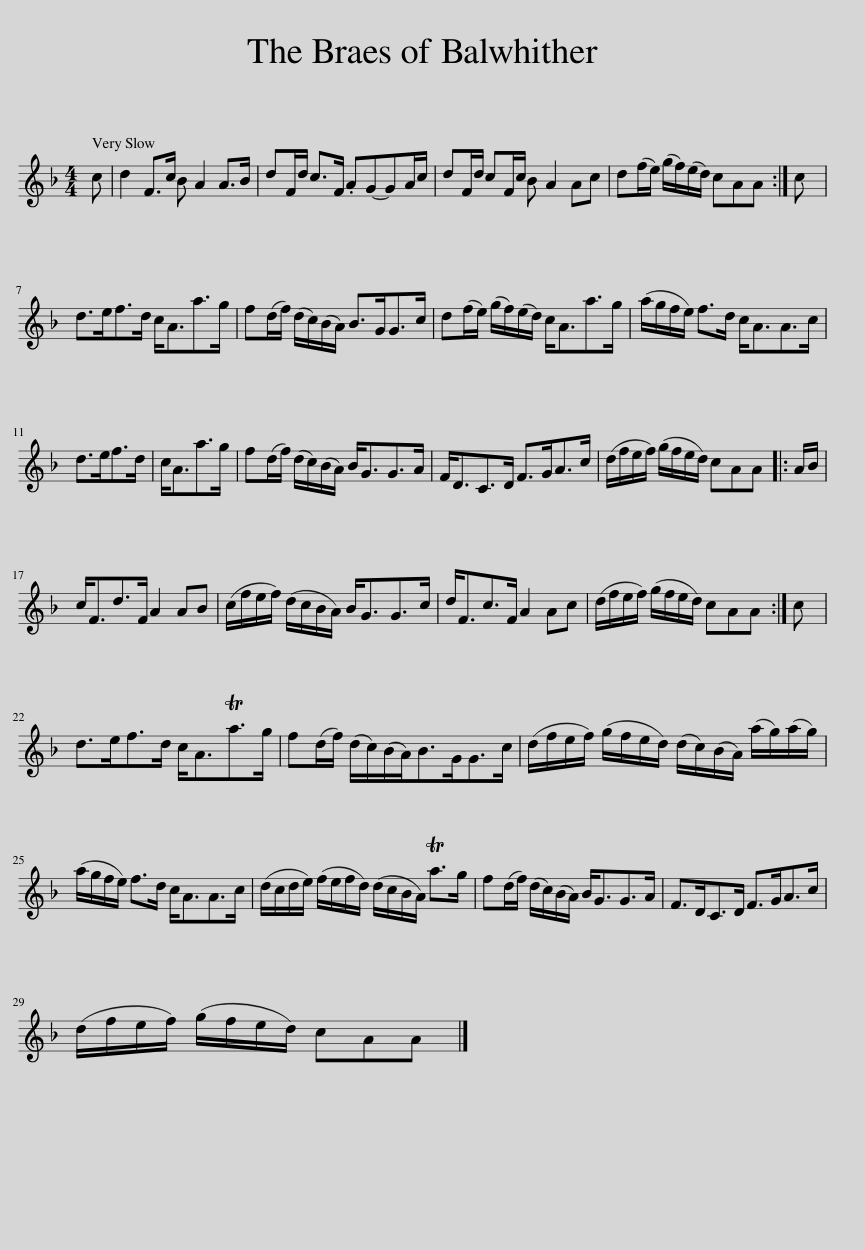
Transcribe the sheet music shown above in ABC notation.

X:1
L:1/8
M:4/4
I:linebreak $
K:F
V:1 treble
V:1
 c | d2 F>c B A2 A>B | dF/d/ c>F .AG-GA/c/ | dF/d/ cF/c/ B A2 Ac | d(f/e/) (g/f/)(e/d/) cAA :| %5
 c |$ d>ef>d c<Aa>g | f(d/f/) (d/c/)(B/A/) B>GG>c | d(f/e/) (g/f/)(e/d/) c<Aa>g | (a/g/f/e/) f>d c<AA>c |$ %10
 d>ef>d | c<Aa>g | f(d/f/) (d/c/)(B/A/) B<GG>A | F<DC>D F>GA>c | (d/f/e/f/) (g/f/e/d/) cAA |: %15
 A/B/ |$ c<Fd>F A2 AB | (c/f/e/f/) (d/c/B/A/) B<GG>c | d<Fc>F A2 Ac | (d/f/e/f/) (g/f/e/d/) cAA :| %20
 c |$ d>ef>d c<ATa>g | f(d/f/) (d/c/)(B/A<)BG<Gc/ | (d/f/e/f/) (g/f/e/d/) (d/c/)(B/A/) (a/g/)(a/g/) |$ (a/g/f/e/) f>d c<AA>c | %25
 (d/c/d/e/) (f/e/f/d/) (d/c/B/A/) Ta>g | f(d/f/) (d/c/)(B/A/) B<GG>A | F>DC>D F>GA>c |$ (d/f/e/f/) (g/f/e/d/) cAA |] %29
